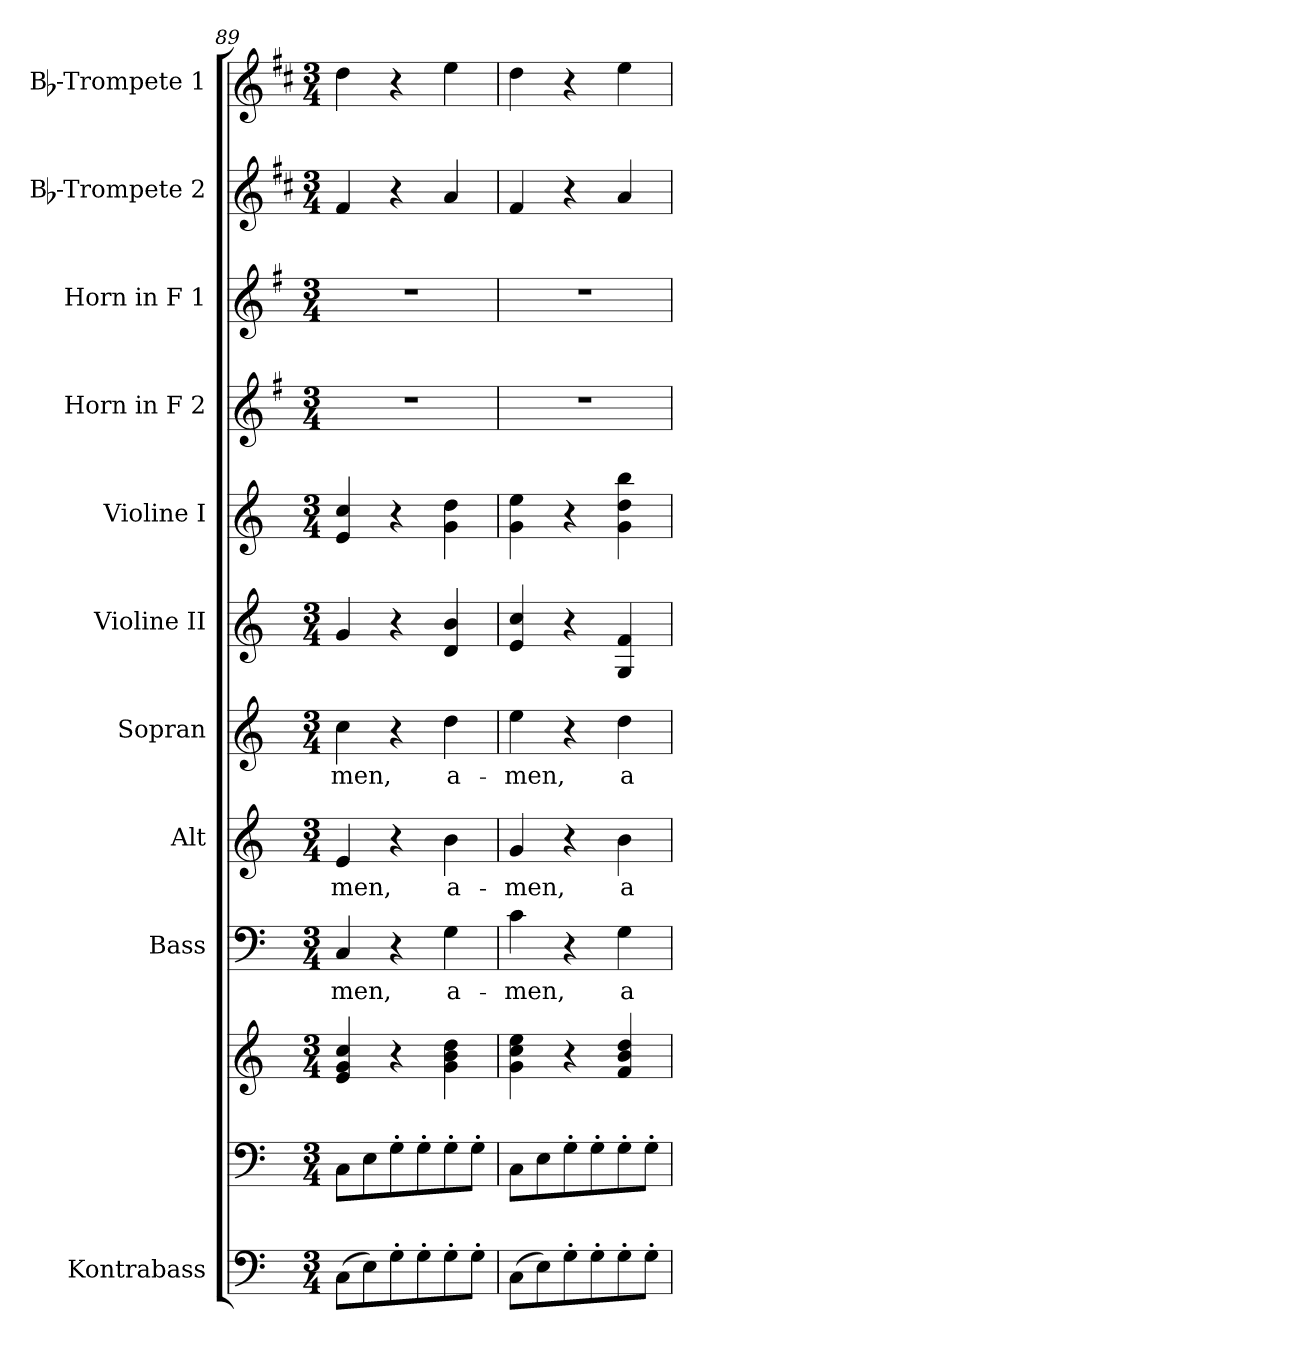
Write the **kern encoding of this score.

**kern	**kern	**kern	**kern	**text	**kern	**text	**kern	**text	**kern	**kern	**kern	**kern	**kern	**kern
*part11	*part10	*part10	*part9	*part9	*part8	*part8	*part7	*part7	*part6	*part5	*part4	*part3	*part2	*part1
*staff12	*staff11	*staff10	*staff9	*staff9	*staff8	*staff8	*staff7	*staff7	*staff6	*staff5	*staff4	*staff3	*staff2	*staff1
*I"Kontrabass	*	*	*I"Bass	*	*I"Alt	*	*I"Sopran	*	*I"Violine II	*I"Violine I	*I"Horn in F 2	*I"Horn in F 1	*I"Bb-Trompete 2	*I"Bb-Trompete 1
*I'Kb.	*	*	*I'B.	*	*I'A.	*	*I'S.	*	*I'Vl. II	*I'Vl. I	*	*	*I'Bb Trp. 2	*I'Bb Trp. 1
*clefF4	*clefF4	*clefG2	*clefF4	*	*clefG2	*	*clefG2	*	*clefG2	*clefG2	*clefG2	*clefG2	*clefG2	*clefG2
*ITrd7c12	*	*	*	*	*	*	*	*	*	*	*ITrd4c7	*ITrd4c7	*ITrd1c2	*ITrd1c2
*k[]	*k[]	*k[]	*k[]	*	*k[]	*	*k[]	*	*k[]	*k[]	*k[]	*k[]	*k[]	*k[]
*C:	*C:	*C:	*C:	*	*C:	*	*C:	*	*C:	*C:	*C:	*C:	*C:	*C:
*M3/4	*M3/4	*M3/4	*M3/4	*	*M3/4	*	*M3/4	*	*M3/4	*M3/4	*M3/4	*M3/4	*M3/4	*M3/4
=89	=89	=89	=89	=89	=89	=89	=89	=89	=89	=89	=89	=89	=89	=89
!	!	!	!	!LO:LY:b	!	!LO:LY:b	!	!LO:LY:b	!	!	!	!	!	!
(>8CC\L	8C\L	4e/ 4g/ 4cc/	4C/	-men,	4e/	-men,	4cc\	-men,	4g/	4e/ 4cc/	2.r	2.r	4e/	4cc\
8EE\)	8E\	.	.	.	.	.	.	.	.	.	.	.	.	.
8GG'>\	8G'>\	4r	4r	.	4r	.	4r	.	4r	4r	.	.	4r	4r
8GG'>\	8G'>\	.	.	.	.	.	.	.	.	.	.	.	.	.
!	!	!	!	!LO:LY:b	!	!LO:LY:b	!	!LO:LY:b	!	!	!	!	!	!
8GG'>\	8G'>\	4g\ 4b\ 4dd\	4G\	a-	4b\	a-	4dd\	a-	4d/ 4b/	4g\ 4dd\	.	.	4g/	4dd\
8GG'>\J	8G'>\J	.	.	.	.	.	.	.	.	.	.	.	.	.
=90	=90	=90	=90	=90	=90	=90	=90	=90	=90	=90	=90	=90	=90	=90
!	!	!	!	!LO:LY:b	!	!LO:LY:b	!	!LO:LY:b	!	!	!	!	!	!
(>8CC\L	8C\L	4g\ 4cc\ 4ee\	4c\	-men,	4g/	-men,	4ee\	-men,	4e/ 4cc/	4g\ 4ee\	2.r	2.r	4e/	4cc\
8EE\)	8E\	.	.	.	.	.	.	.	.	.	.	.	.	.
8GG'>\	8G'>\	4r	4r	.	4r	.	4r	.	4r	4r	.	.	4r	4r
8GG'>\	8G'>\	.	.	.	.	.	.	.	.	.	.	.	.	.
!	!	!	!	!LO:LY:b	!	!LO:LY:b	!	!LO:LY:b	!	!	!	!	!	!
8GG'>\	8G'>\	4f/ 4b/ 4dd/	4G\	a-	4b\	a-	4dd\	a-	4G/ 4f/	4g\ 4dd\ 4bb\	.	.	4g/	4dd\
8GG'>\J	8G'>\J	.	.	.	.	.	.	.	.	.	.	.	.	.
=	=	=	=	=	=	=	=	=	=	=	=	=	=	=
*-	*-	*-	*-	*-	*-	*-	*-	*-	*-	*-	*-	*-	*-	*-
